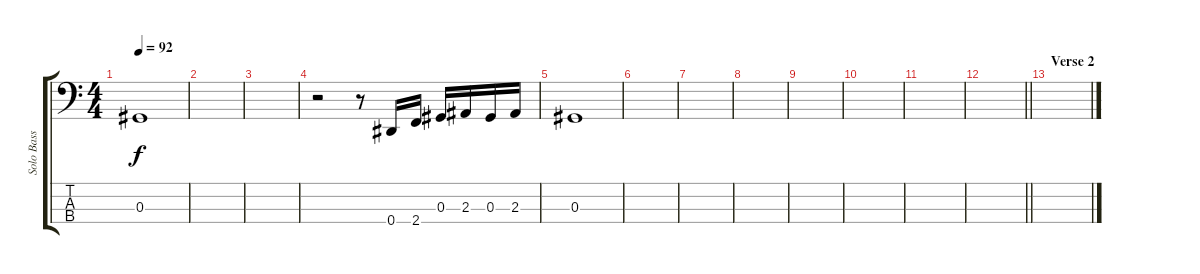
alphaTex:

\track ("Solo Bass" "Solo Bass") {instrument electricbasspick}
\staff {score tabs}
\tuning (Gb2 Db2 Ab1 Eb1) {hide}
\ts (4 4)
\tempo 92
\clef f4
\ks c
0.3.1{dy f} |
|
|
r.2 r.8 0.4.16 2.4.16 0.3.16 2.3.16 0.3.16 2.3.16 |
0.3.1 |
|
|
|
|
|
|
\barLineRight lightlight
|
\section ("" "Verse 2")
